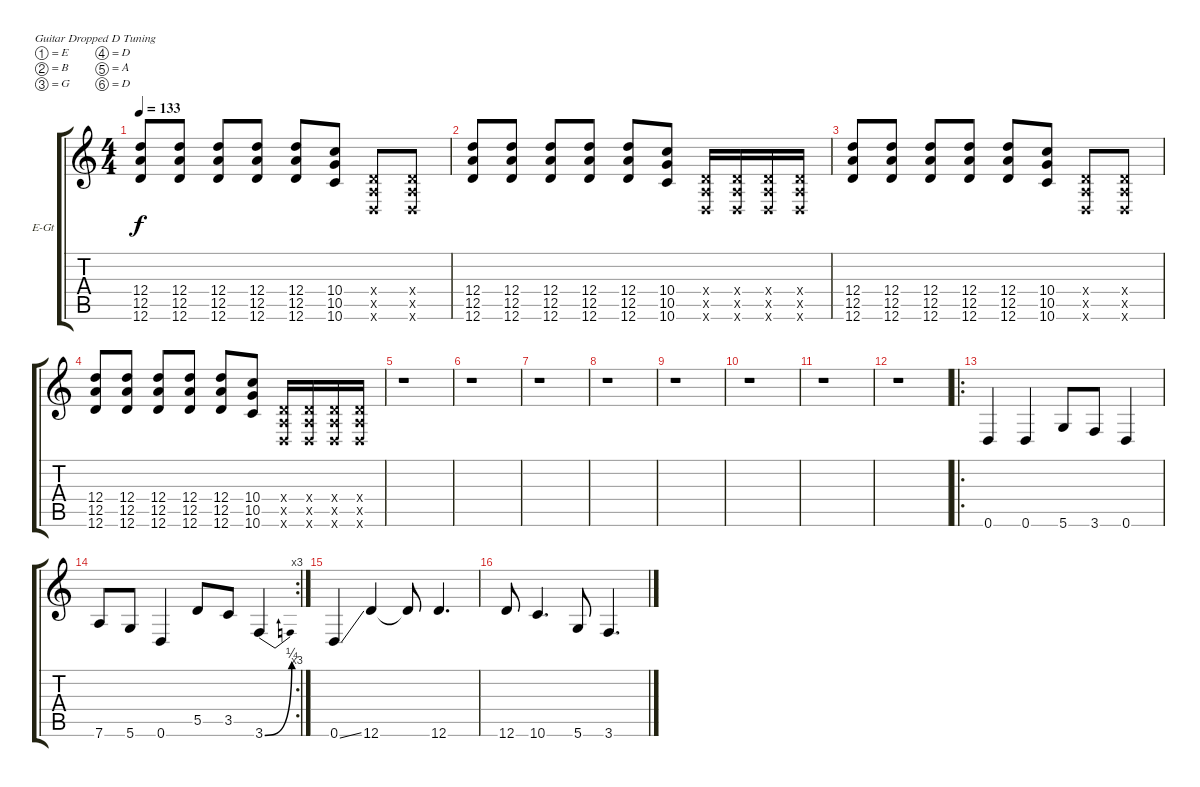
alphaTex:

\bracketExtendMode groupsimilarinstruments
\firstSystemTrackNameOrientation horizontal
\otherSystemsTrackNameOrientation horizontal
\track ("Tom Morello 2" "E-Gt") {instrument distortionguitar}
\staff {score tabs}
\tuning (E4 B3 G3 D3 A2 D2)
\ts (4 4)
\tempo 133
\clef g2
\ks c
(12.4 12.5 12.6).8{dy f} (12.4 12.5 12.6).8 (12.4 12.5 12.6).8 (12.4 12.5 12.6).8 (12.4 12.5 12.6).8 (10.4 10.5 10.6).8 (0.4{x} 0.5{x} 0.6{x}).8 (0.4{x} 0.5{x} 0.6{x}).8 |
(12.4 12.5 12.6).8 (12.4 12.5 12.6).8 (12.4 12.5 12.6).8 (12.4 12.5 12.6).8 (12.4 12.5 12.6).8 (10.4 10.5 10.6).8 (0.4{x} 0.5{x} 0.6{x}).16 (0.4{x} 0.5{x} 0.6{x}).16 (0.4{x} 0.5{x} 0.6{x}).16 (0.4{x} 0.5{x} 0.6{x}).16 |
(12.4 12.5 12.6).8 (12.4 12.5 12.6).8 (12.4 12.5 12.6).8 (12.4 12.5 12.6).8 (12.4 12.5 12.6).8 (10.4 10.5 10.6).8 (0.4{x} 0.5{x} 0.6{x}).8 (0.4{x} 0.5{x} 0.6{x}).8 |
(12.4 12.5 12.6).8 (12.4 12.5 12.6).8 (12.4 12.5 12.6).8 (12.4 12.5 12.6).8 (12.4 12.5 12.6).8 (10.4 10.5 10.6).8 (0.4{x} 0.5{x} 0.6{x}).16 (0.4{x} 0.5{x} 0.6{x}).16 (0.4{x} 0.5{x} 0.6{x}).16 (0.4{x} 0.5{x} 0.6{x}).16 |
r.1 |
r.1 |
r.1 |
r.1 |
r.1 |
r.1 |
r.1 |
r.1 |
\ro
0.6.4 0.6.4 5.6.8 3.6.8 0.6.4 |
\rc 3
7.6.8 5.6.8 0.6.4 5.5.8 3.5.8 3.6{be (bend 0 0 60 1)}.4 |
0.6{ss}.4 12.6.4 12.6{t}.8 12.6.4{d} |
12.6.8 10.6.4{d} 5.6.8 3.6.4{d}
